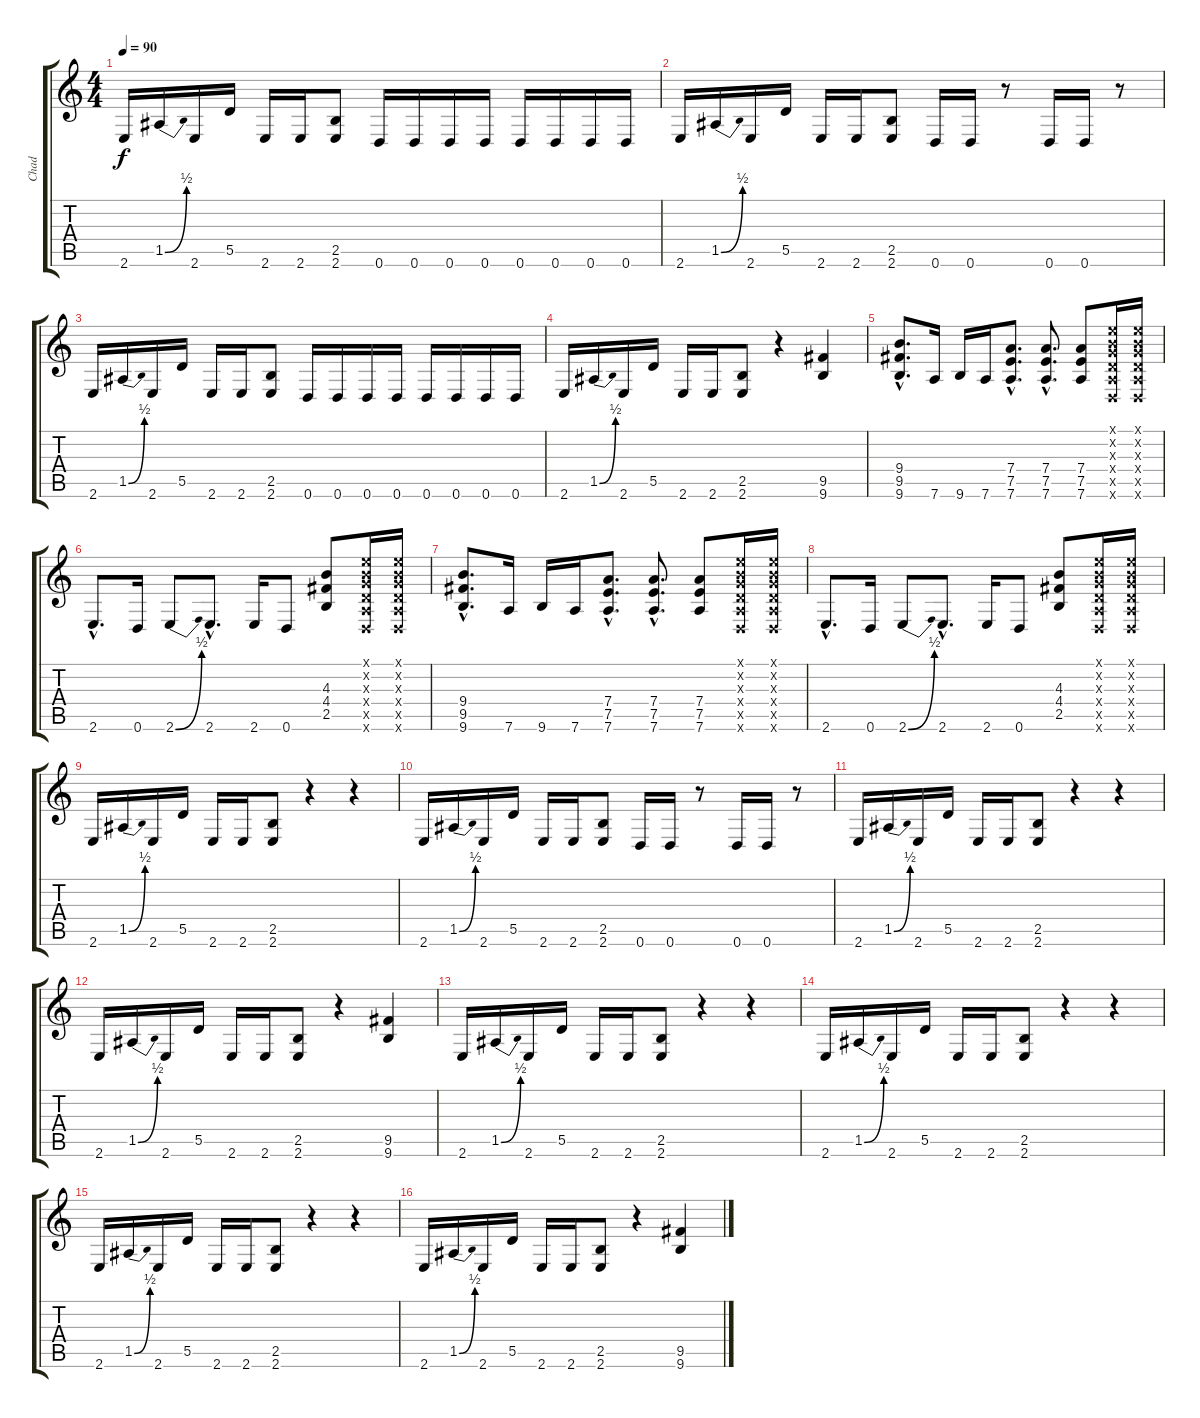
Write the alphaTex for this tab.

\track ("Chad" "Chad") {instrument overdrivenguitar}
\staff {score tabs}
\tuning (E4 B3 G3 D3 A2 D2) {hide}
\ts (4 4)
\tempo 90
\clef g2
\ks c
2.6.16{dy f} 1.5{be (bend 0 0 60 2)}.16 2.6.16 5.5.16 2.6.16 2.6.16 (2.5 2.6).8 0.6.16 0.6.16 0.6.16 0.6.16 0.6.16 0.6.16 0.6.16 0.6.16 |
2.6.16 1.5{be (bend 0 0 60 2)}.16 2.6.16 5.5.16 2.6.16 2.6.16 (2.5 2.6).8 0.6.16 0.6.16 r.8 0.6.16 0.6.16 r.8 |
2.6.16 1.5{be (bend 0 0 60 2)}.16 2.6.16 5.5.16 2.6.16 2.6.16 (2.5 2.6).8 0.6.16 0.6.16 0.6.16 0.6.16 0.6.16 0.6.16 0.6.16 0.6.16 |
2.6.16 1.5{be (bend 0 0 60 2)}.16 2.6.16 5.5.16 2.6.16 2.6.16 (2.5 2.6).8 r.4 (9.5 9.6).4 |
(9.4{hac} 9.5{hac} 9.6{hac}).8{d} 7.6.16 9.6.16 7.6.16 (7.4{hac} 7.5{hac} 7.6{hac}).8{d} (7.4{hac} 7.5{hac} 7.6{hac}).8{d} (7.4 7.5 7.6).8 (0.1{x} 0.2{x} 0.3{x} 0.4{x} 0.5{x} 0.6{x}).16 (0.1{x} 0.2{x} 0.3{x} 0.4{x} 0.5{x} 0.6{x}).16 |
2.6{hac}.8{d} 0.6.16 2.6{be (bend 0 0 60 2)}.8 2.6{hac}.8{d} 2.6.16 0.6.8 (4.3 4.4 2.5).8 (0.1{x} 0.2{x} 0.3{x} 0.4{x} 0.5{x} 0.6{x}).16 (0.1{x} 0.2{x} 0.3{x} 0.4{x} 0.5{x} 0.6{x}).16 |
(9.4{hac} 9.5{hac} 9.6{hac}).8{d} 7.6.16 9.6.16 7.6.16 (7.4{hac} 7.5{hac} 7.6{hac}).8{d} (7.4{hac} 7.5{hac} 7.6{hac}).8{d} (7.4 7.5 7.6).8 (0.1{x} 0.2{x} 0.3{x} 0.4{x} 0.5{x} 0.6{x}).16 (0.1{x} 0.2{x} 0.3{x} 0.4{x} 0.5{x} 0.6{x}).16 |
2.6{hac}.8{d} 0.6.16 2.6{be (bend 0 0 60 2)}.8 2.6{hac}.8{d} 2.6.16 0.6.8 (4.3 4.4 2.5).8 (0.1{x} 0.2{x} 0.3{x} 0.4{x} 0.5{x} 0.6{x}).16 (0.1{x} 0.2{x} 0.3{x} 0.4{x} 0.5{x} 0.6{x}).16 |
2.6.16 1.5{be (bend 0 0 60 2)}.16 2.6.16 5.5.16 2.6.16 2.6.16 (2.5 2.6).8 r.4 r.4 |
2.6.16 1.5{be (bend 0 0 60 2)}.16 2.6.16 5.5.16 2.6.16 2.6.16 (2.5 2.6).8 0.6.16 0.6.16 r.8 0.6.16 0.6.16 r.8 |
2.6.16 1.5{be (bend 0 0 60 2)}.16 2.6.16 5.5.16 2.6.16 2.6.16 (2.5 2.6).8 r.4 r.4 |
2.6.16 1.5{be (bend 0 0 60 2)}.16 2.6.16 5.5.16 2.6.16 2.6.16 (2.5 2.6).8 r.4 (9.5 9.6).4 |
2.6.16 1.5{be (bend 0 0 60 2)}.16 2.6.16 5.5.16 2.6.16 2.6.16 (2.5 2.6).8 r.4 r.4 |
2.6.16 1.5{be (bend 0 0 60 2)}.16 2.6.16 5.5.16 2.6.16 2.6.16 (2.5 2.6).8 r.4 r.4 |
2.6.16 1.5{be (bend 0 0 60 2)}.16 2.6.16 5.5.16 2.6.16 2.6.16 (2.5 2.6).8 r.4 r.4 |
2.6.16 1.5{be (bend 0 0 60 2)}.16 2.6.16 5.5.16 2.6.16 2.6.16 (2.5 2.6).8 r.4 (9.5 9.6).4
